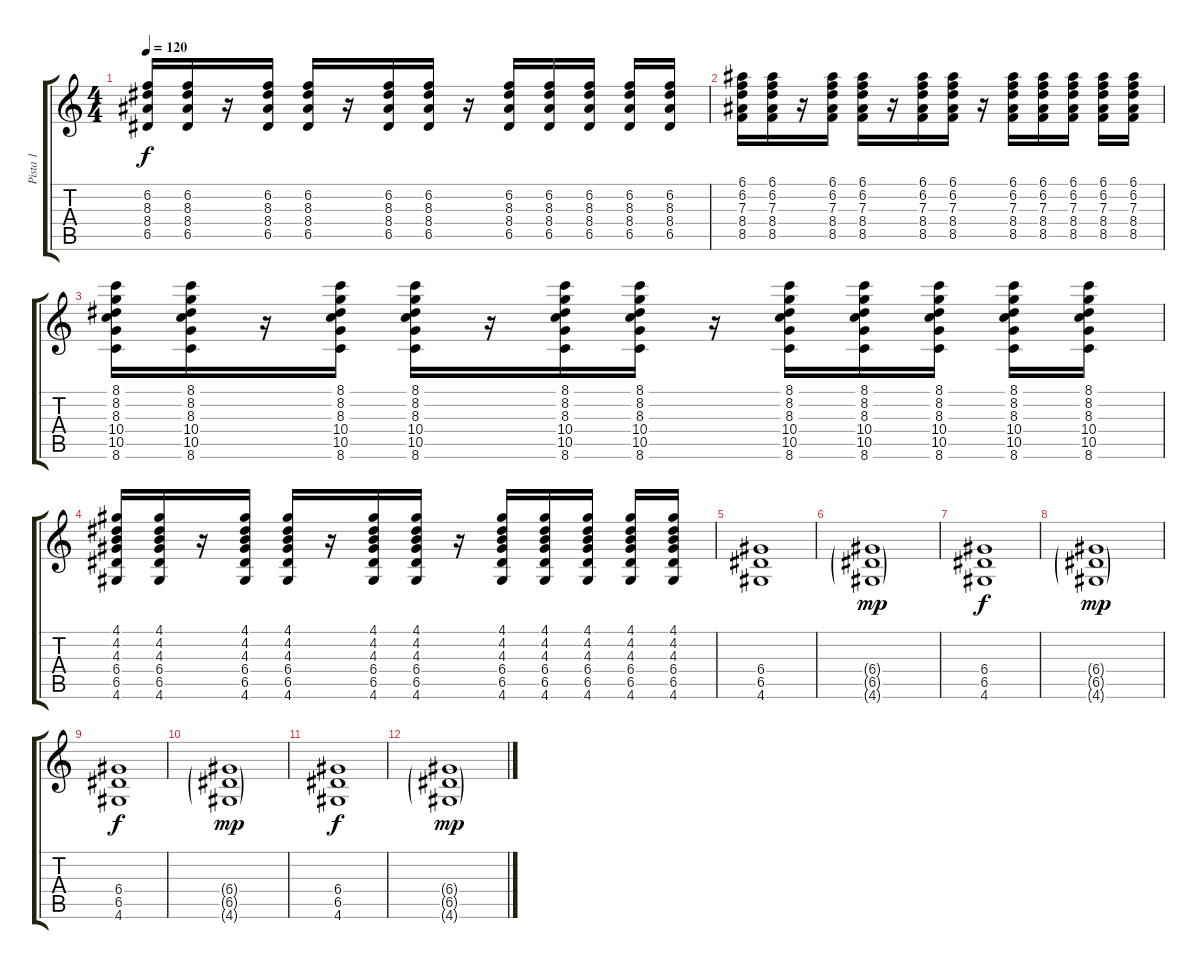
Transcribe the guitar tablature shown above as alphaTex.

\track ("Pista 1" "Pista 1") {instrument distortionguitar}
\staff {score tabs}
\tuning (E4 B3 G3 D3 A2 E2) {hide}
\ts (4 4)
\tempo 120
\clef g2
\ks c
(6.2 8.3 8.4 6.5).16{dy f} (6.2 8.3 8.4 6.5).16 r.16 (6.2 8.3 8.4 6.5).16 (6.2 8.3 8.4 6.5).16 r.16 (6.2 8.3 8.4 6.5).16 (6.2 8.3 8.4 6.5).16 r.16 (6.2 8.3 8.4 6.5).16 (6.2 8.3 8.4 6.5).16 (6.2 8.3 8.4 6.5).16 (6.2 8.3 8.4 6.5).16 (6.2 8.3 8.4 6.5).16 |
(6.1 6.2 7.3 8.4 8.5).16 (6.1 6.2 7.3 8.4 8.5).16 r.16 (6.1 6.2 7.3 8.4 8.5).16 (6.1 6.2 7.3 8.4 8.5).16 r.16 (6.1 6.2 7.3 8.4 8.5).16 (6.1 6.2 7.3 8.4 8.5).16 r.16 (6.1 6.2 7.3 8.4 8.5).16 (6.1 6.2 7.3 8.4 8.5).16 (6.1 6.2 7.3 8.4 8.5).16 (6.1 6.2 7.3 8.4 8.5).16 (6.1 6.2 7.3 8.4 8.5).16 |
(8.1 8.2 8.3 10.4 10.5 8.6).16 (8.1 8.2 8.3 10.4 10.5 8.6).16 r.16 (8.1 8.2 8.3 10.4 10.5 8.6).16 (8.1 8.2 8.3 10.4 10.5 8.6).16 r.16 (8.1 8.2 8.3 10.4 10.5 8.6).16 (8.1 8.2 8.3 10.4 10.5 8.6).16 r.16 (8.1 8.2 8.3 10.4 10.5 8.6).16 (8.1 8.2 8.3 10.4 10.5 8.6).16 (8.1 8.2 8.3 10.4 10.5 8.6).16 (8.1 8.2 8.3 10.4 10.5 8.6).16 (8.1 8.2 8.3 10.4 10.5 8.6).16 |
(4.1 4.2 4.3 6.4 6.5 4.6).16 (4.1 4.2 4.3 6.4 6.5 4.6).16 r.16 (4.1 4.2 4.3 6.4 6.5 4.6).16 (4.1 4.2 4.3 6.4 6.5 4.6).16 r.16 (4.1 4.2 4.3 6.4 6.5 4.6).16 (4.1 4.2 4.3 6.4 6.5 4.6).16 r.16 (4.1 4.2 4.3 6.4 6.5 4.6).16 (4.1 4.2 4.3 6.4 6.5 4.6).16 (4.1 4.2 4.3 6.4 6.5 4.6).16 (4.1 4.2 4.3 6.4 6.5 4.6).16 (4.1 4.2 4.3 6.4 6.5 4.6).16 |
(6.4 6.5 4.6).1 |
(6.4{g} 6.5{g} 4.6{g}).1{dy mp} |
(6.4 6.5 4.6).1{dy f} |
(6.4{g} 6.5{g} 4.6{g}).1{dy mp} |
(6.4 6.5 4.6).1{dy f} |
(6.4{g} 6.5{g} 4.6{g}).1{dy mp} |
(6.4 6.5 4.6).1{dy f} |
(6.4{g} 6.5{g} 4.6{g}).1{dy mp}
